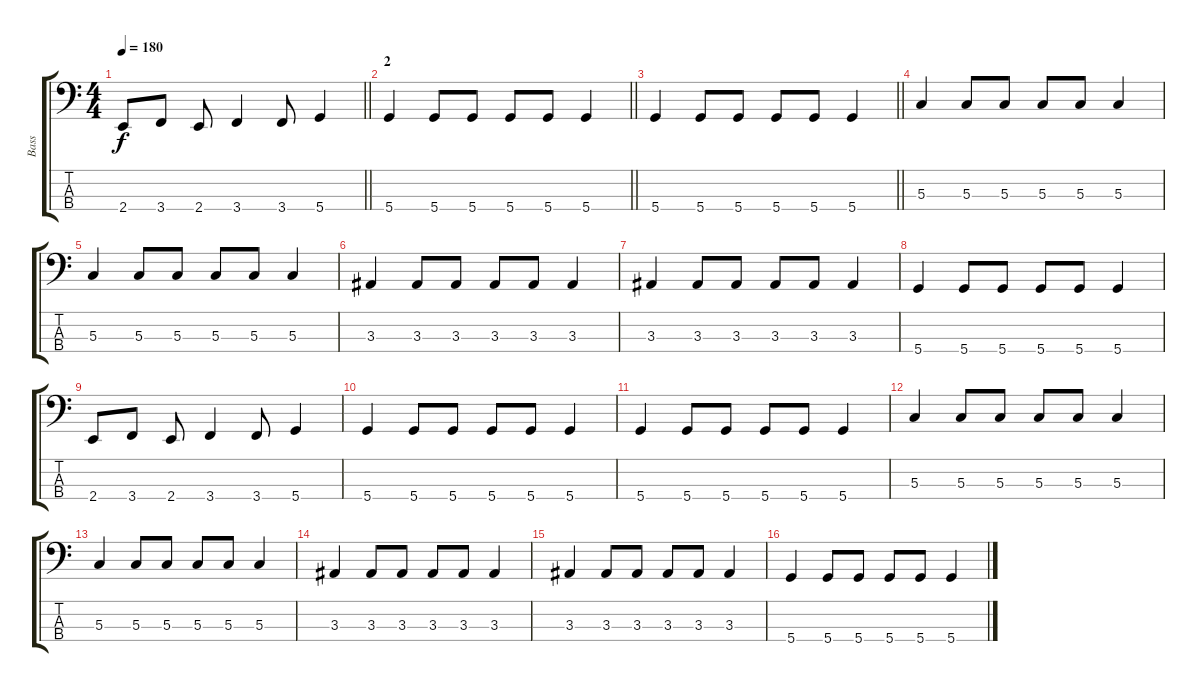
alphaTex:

\track ("Bass" "Bass") {instrument electricbassfinger}
\staff {score tabs}
\tuning (F2 C2 G1 D1) {hide}
\ts (4 4)
\tempo 180
\clef f4
\barLineRight lightlight
\ks c
2.4.8{dy f} 3.4.8 2.4.8 3.4.4 3.4.8 5.4.4 |
\section ("" "2")
\barLineRight lightlight
5.4.4 5.4.8 5.4.8 5.4.8 5.4.8 5.4.4 |
\barLineRight lightlight
5.4.4 5.4.8 5.4.8 5.4.8 5.4.8 5.4.4 |
5.3.4 5.3.8 5.3.8 5.3.8 5.3.8 5.3.4 |
5.3.4 5.3.8 5.3.8 5.3.8 5.3.8 5.3.4 |
3.3.4 3.3.8 3.3.8 3.3.8 3.3.8 3.3.4 |
3.3.4 3.3.8 3.3.8 3.3.8 3.3.8 3.3.4 |
5.4.4 5.4.8 5.4.8 5.4.8 5.4.8 5.4.4 |
2.4.8 3.4.8 2.4.8 3.4.4 3.4.8 5.4.4 |
5.4.4 5.4.8 5.4.8 5.4.8 5.4.8 5.4.4 |
5.4.4 5.4.8 5.4.8 5.4.8 5.4.8 5.4.4 |
5.3.4 5.3.8 5.3.8 5.3.8 5.3.8 5.3.4 |
5.3.4 5.3.8 5.3.8 5.3.8 5.3.8 5.3.4 |
3.3.4 3.3.8 3.3.8 3.3.8 3.3.8 3.3.4 |
3.3.4 3.3.8 3.3.8 3.3.8 3.3.8 3.3.4 |
5.4.4 5.4.8 5.4.8 5.4.8 5.4.8 5.4.4
